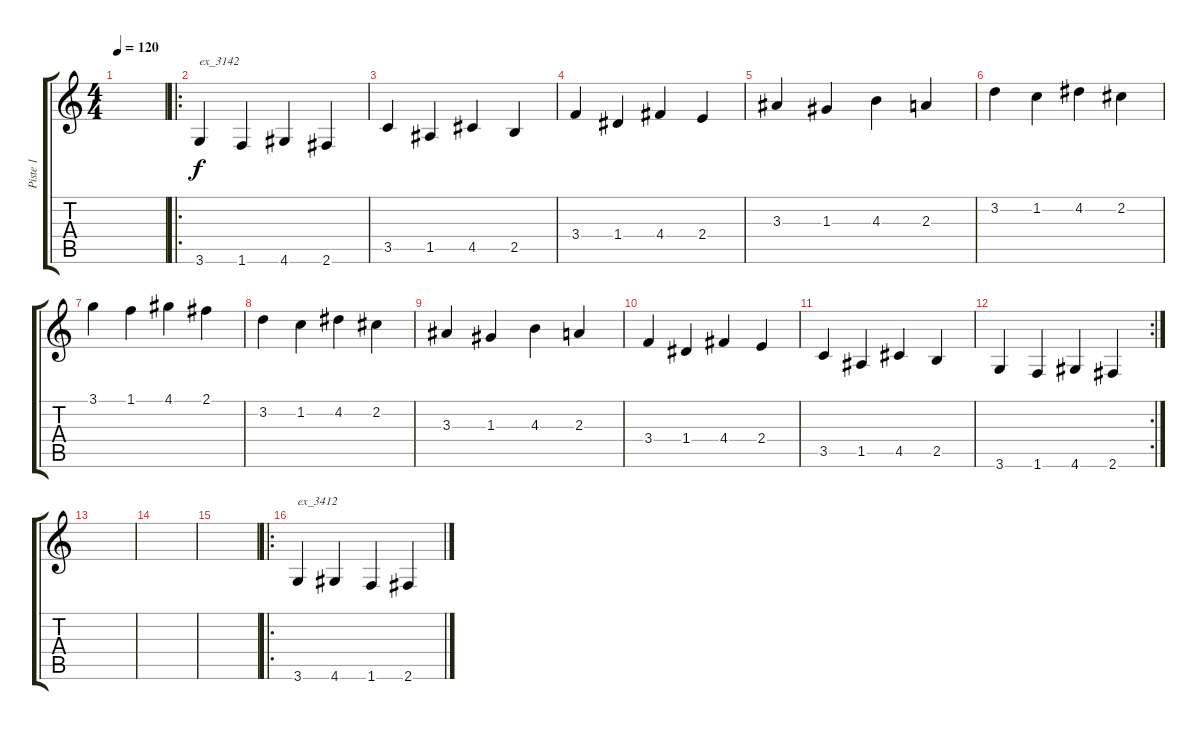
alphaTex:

\track ("Piste 1" "Piste 1") {instrument acousticguitarsteel}
\staff {score tabs}
\tuning (E4 B3 G3 D3 A2 E2) {hide}
\ts (4 4)
\tempo 120
\clef g2
\ks c
|
\ro
3.6.4{txt "ex_3142"} 1.6.4 4.6.4 2.6.4 |
3.5.4 1.5.4 4.5.4 2.5.4 |
3.4.4 1.4.4 4.4.4 2.4.4 |
3.3.4 1.3.4 4.3.4 2.3.4 |
3.2.4 1.2.4 4.2.4 2.2.4 |
3.1.4 1.1.4 4.1.4 2.1.4 |
3.2.4 1.2.4 4.2.4 2.2.4 |
3.3.4 1.3.4 4.3.4 2.3.4 |
3.4.4 1.4.4 4.4.4 2.4.4 |
3.5.4 1.5.4 4.5.4 2.5.4 |
\rc 2
3.6.4 1.6.4 4.6.4 2.6.4 |
|
|
|
\ro
3.6.4{txt "ex_3412"} 4.6.4 1.6.4 2.6.4
